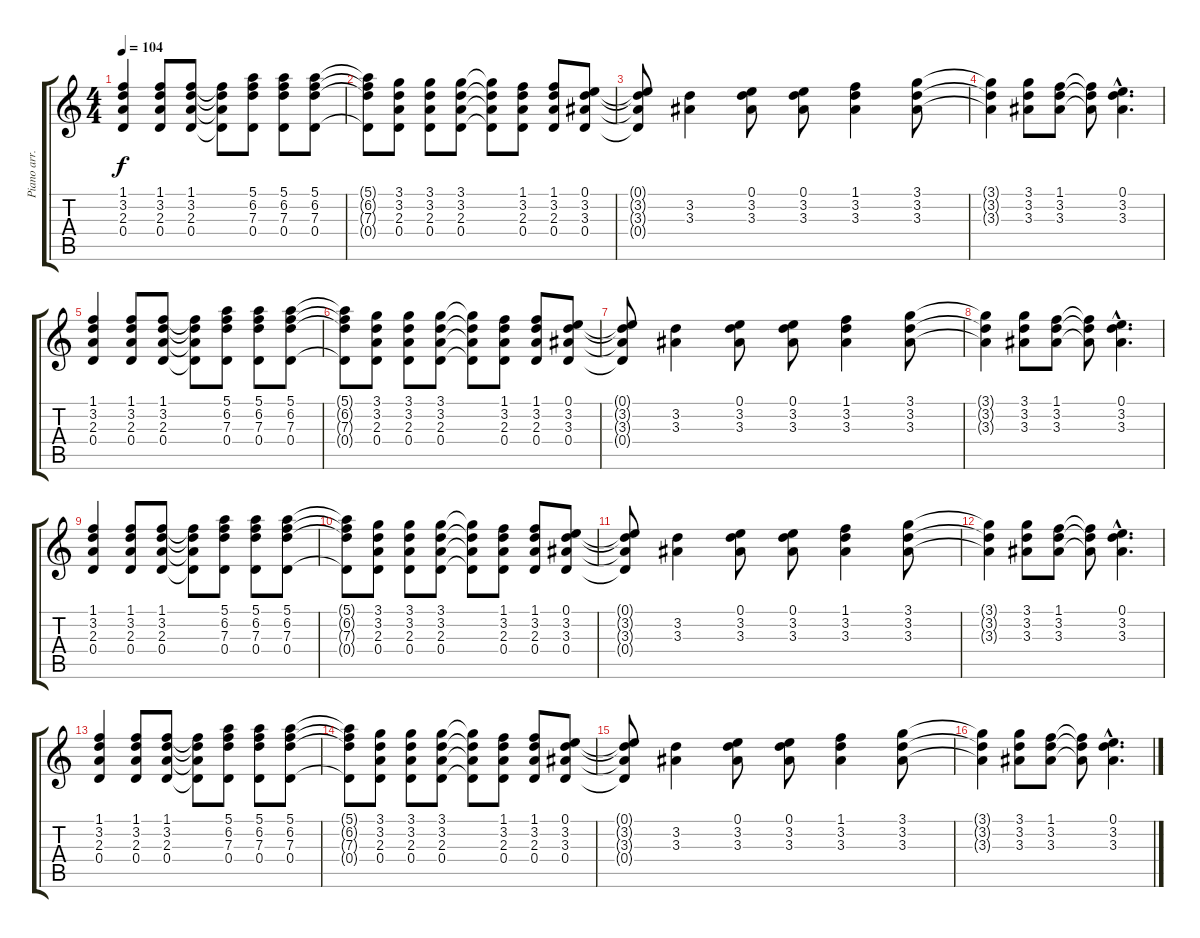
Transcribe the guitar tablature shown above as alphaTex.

\track ("Piano arr. for guitar" "Piano arr.") {instrument acousticguitarnylon}
\staff {score tabs}
\tuning (E4 B3 G3 D3 A2 D2) {hide}
\ts (4 4)
\tempo 104
\clef g2
\ks c
(1.1 3.2 2.3 0.4).4{dy f} (1.1 3.2 2.3 0.4).8 (1.1 3.2 2.3 0.4).8 (1.1{t} 3.2{t} 2.3{t} 0.4{t}).8 (5.1 6.2 7.3 0.4).8 (5.1 6.2 7.3 0.4).8 (5.1 6.2 7.3 0.4).8 |
(5.1{t} 6.2{t} 7.3{t} 0.4{t}).8 (3.1 3.2 2.3 0.4).8 (3.1 3.2 2.3 0.4).8 (3.1 3.2 2.3 0.4).8 (3.1{t} 3.2{t} 2.3{t} 0.4{t}).8 (1.1 3.2 2.3 0.4).8 (1.1 3.2 2.3 0.4).8 (0.1 3.2 3.3 0.4).8 |
(0.1{t} 3.2{t} 3.3{t} 0.4{t}).8 (3.2 3.3).4 (0.1 3.2 3.3).8 (0.1 3.2 3.3).8 (1.1 3.2 3.3).4 (3.1 3.2 3.3).8 |
(3.1{t} 3.2{t} 3.3{t}).4 (3.1 3.2 3.3).8 (1.1 3.2 3.3).8 (1.1{t} 3.2{t} 3.3{t}).8 (0.1{hac} 3.2{hac} 3.3{hac}).4{d} |
(1.1 3.2 2.3 0.4).4 (1.1 3.2 2.3 0.4).8 (1.1 3.2 2.3 0.4).8 (1.1{t} 3.2{t} 2.3{t} 0.4{t}).8 (5.1 6.2 7.3 0.4).8 (5.1 6.2 7.3 0.4).8 (5.1 6.2 7.3 0.4).8 |
(5.1{t} 6.2{t} 7.3{t} 0.4{t}).8 (3.1 3.2 2.3 0.4).8 (3.1 3.2 2.3 0.4).8 (3.1 3.2 2.3 0.4).8 (3.1{t} 3.2{t} 2.3{t} 0.4{t}).8 (1.1 3.2 2.3 0.4).8 (1.1 3.2 2.3 0.4).8 (0.1 3.2 3.3 0.4).8 |
(0.1{t} 3.2{t} 3.3{t} 0.4{t}).8 (3.2 3.3).4 (0.1 3.2 3.3).8 (0.1 3.2 3.3).8 (1.1 3.2 3.3).4 (3.1 3.2 3.3).8 |
(3.1{t} 3.2{t} 3.3{t}).4 (3.1 3.2 3.3).8 (1.1 3.2 3.3).8 (1.1{t} 3.2{t} 3.3{t}).8 (0.1{hac} 3.2{hac} 3.3{hac}).4{d} |
(1.1 3.2 2.3 0.4).4 (1.1 3.2 2.3 0.4).8 (1.1 3.2 2.3 0.4).8 (1.1{t} 3.2{t} 2.3{t} 0.4{t}).8 (5.1 6.2 7.3 0.4).8 (5.1 6.2 7.3 0.4).8 (5.1 6.2 7.3 0.4).8 |
(5.1{t} 6.2{t} 7.3{t} 0.4{t}).8 (3.1 3.2 2.3 0.4).8 (3.1 3.2 2.3 0.4).8 (3.1 3.2 2.3 0.4).8 (3.1{t} 3.2{t} 2.3{t} 0.4{t}).8 (1.1 3.2 2.3 0.4).8 (1.1 3.2 2.3 0.4).8 (0.1 3.2 3.3 0.4).8 |
(0.1{t} 3.2{t} 3.3{t} 0.4{t}).8 (3.2 3.3).4 (0.1 3.2 3.3).8 (0.1 3.2 3.3).8 (1.1 3.2 3.3).4 (3.1 3.2 3.3).8 |
(3.1{t} 3.2{t} 3.3{t}).4 (3.1 3.2 3.3).8 (1.1 3.2 3.3).8 (1.1{t} 3.2{t} 3.3{t}).8 (0.1{hac} 3.2{hac} 3.3{hac}).4{d} |
(1.1 3.2 2.3 0.4).4 (1.1 3.2 2.3 0.4).8 (1.1 3.2 2.3 0.4).8 (1.1{t} 3.2{t} 2.3{t} 0.4{t}).8 (5.1 6.2 7.3 0.4).8 (5.1 6.2 7.3 0.4).8 (5.1 6.2 7.3 0.4).8 |
(5.1{t} 6.2{t} 7.3{t} 0.4{t}).8 (3.1 3.2 2.3 0.4).8 (3.1 3.2 2.3 0.4).8 (3.1 3.2 2.3 0.4).8 (3.1{t} 3.2{t} 2.3{t} 0.4{t}).8 (1.1 3.2 2.3 0.4).8 (1.1 3.2 2.3 0.4).8 (0.1 3.2 3.3 0.4).8 |
(0.1{t} 3.2{t} 3.3{t} 0.4{t}).8 (3.2 3.3).4 (0.1 3.2 3.3).8 (0.1 3.2 3.3).8 (1.1 3.2 3.3).4 (3.1 3.2 3.3).8 |
(3.1{t} 3.2{t} 3.3{t}).4 (3.1 3.2 3.3).8 (1.1 3.2 3.3).8 (1.1{t} 3.2{t} 3.3{t}).8 (0.1{hac} 3.2{hac} 3.3{hac}).4{d}
